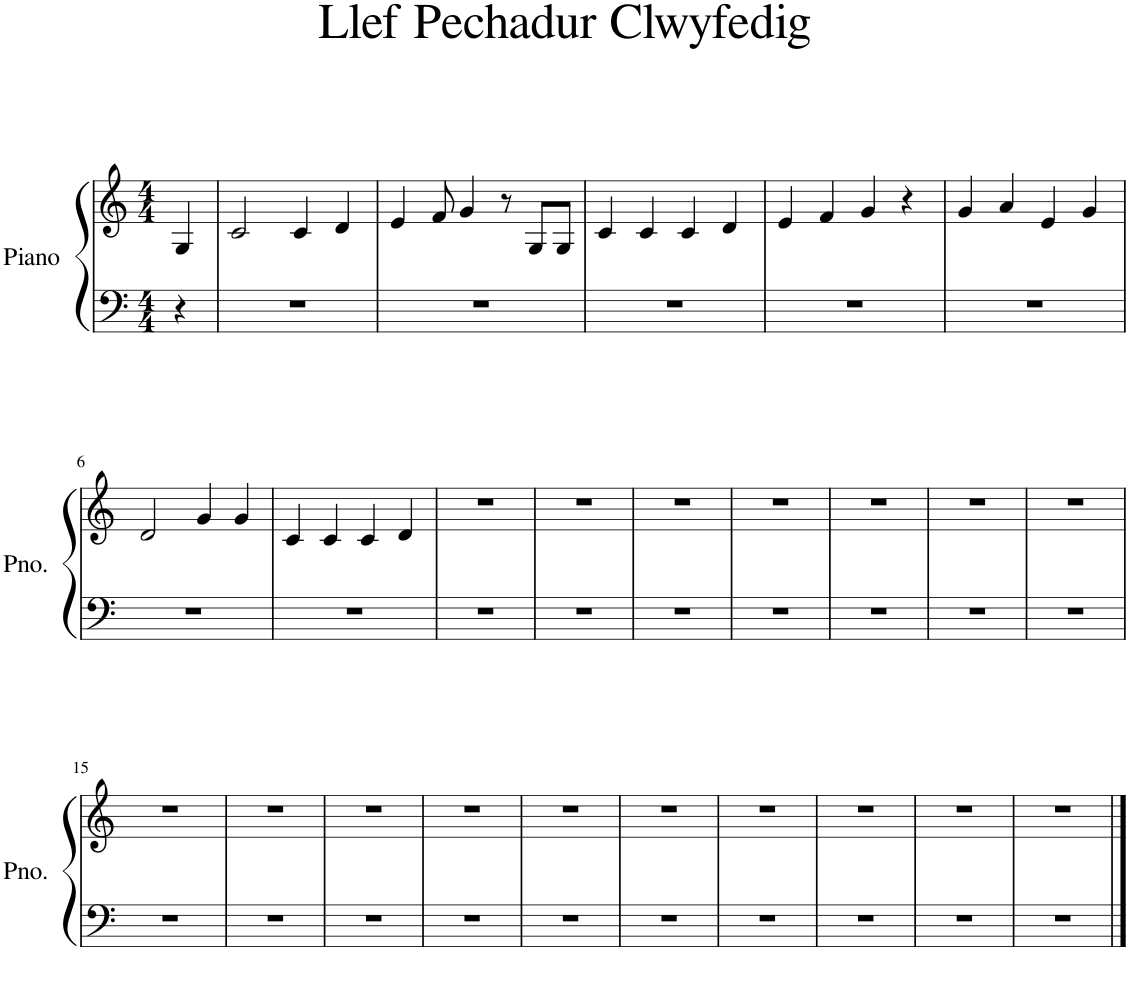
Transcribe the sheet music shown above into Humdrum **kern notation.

**kern	**kern
*part1	*part1
*staff2	*staff1
*I"Piano	*
*I'Pno.	*
*clefF4	*clefG2
*k[]	*k[]
*M4/4	*M4/4
=	=
4r	4G/
=1	=1
1r	2c/
.	4c/
.	4d/
=2	=2
1r	4e/
.	8f/
.	4g/
.	8r
.	8G/L
.	8G/J
=3	=3
1r	4c/
.	4c/
.	4c/
.	4d/
=4	=4
1r	4e/
.	4f/
.	4g/
.	4r
=5	=5
1r	4g/
.	4a/
.	4e/
.	4g/
!!LO:LB:g=z
=6	=6
1r	2d/
.	4g/
.	4g/
=7	=7
1r	4c/
.	4c/
.	4c/
.	4d/
=8	=8
1r	1r
=9	=9
1r	1r
=10	=10
1r	1r
=11	=11
1r	1r
=12	=12
1r	1r
=13	=13
1r	1r
=14	=14
1r	1r
!!LO:LB:g=z
=15	=15
1r	1r
=16	=16
1r	1r
=17	=17
1r	1r
=18	=18
1r	1r
=19	=19
1r	1r
=20	=20
1r	1r
=21	=21
1r	1r
=22	=22
1r	1r
=23	=23
1r	1r
=24	=24
1r	1r
==	==
*-	*-
